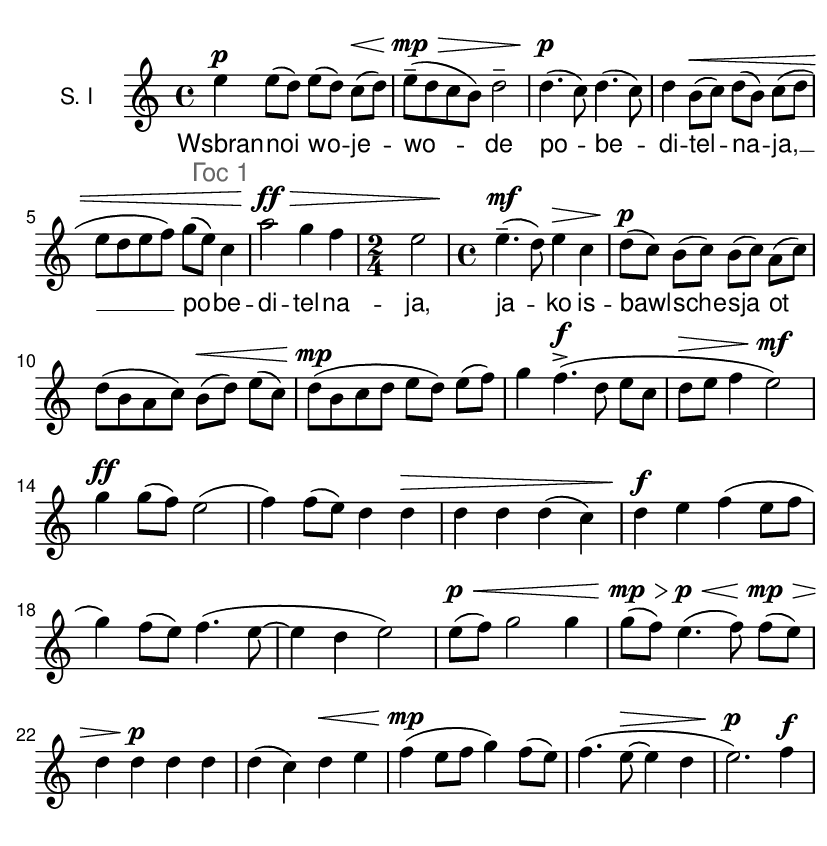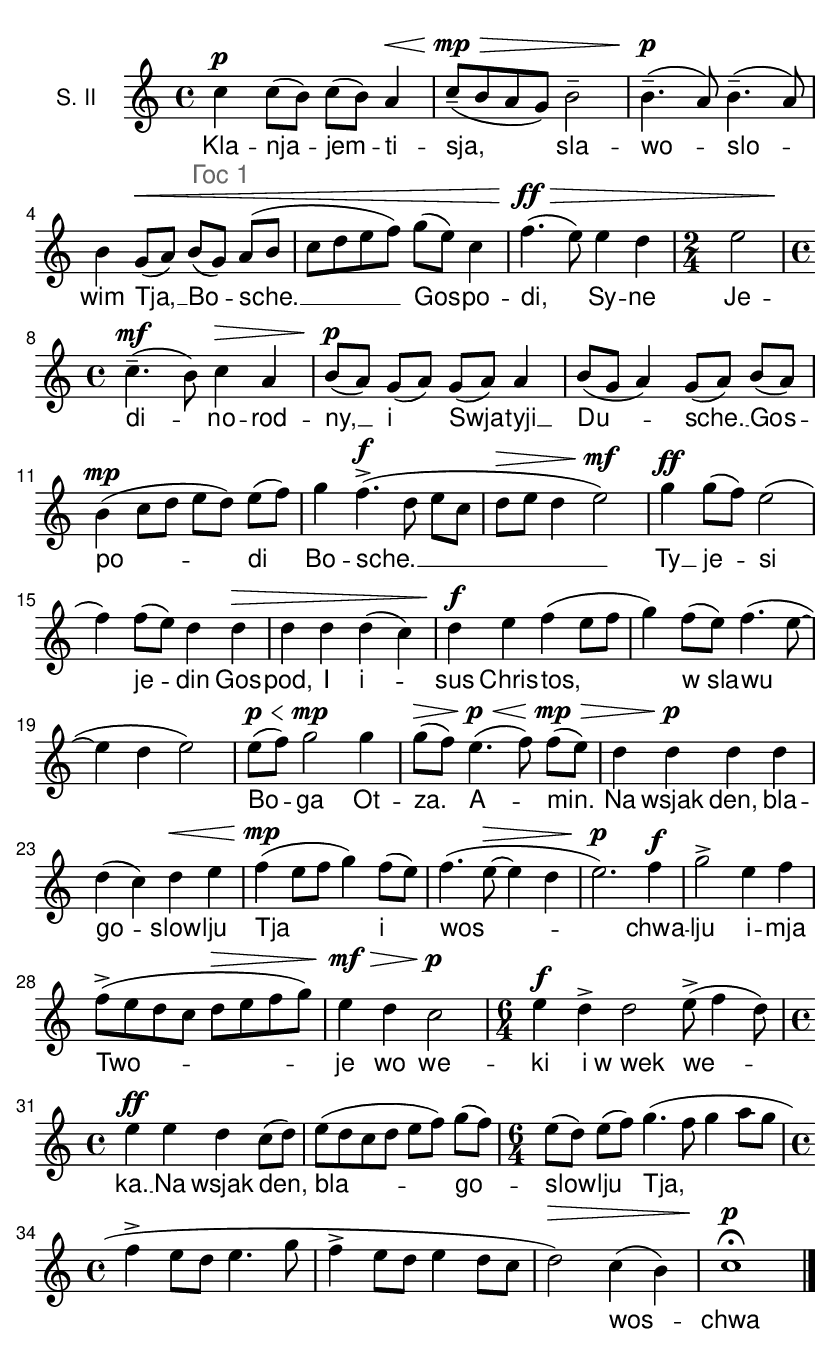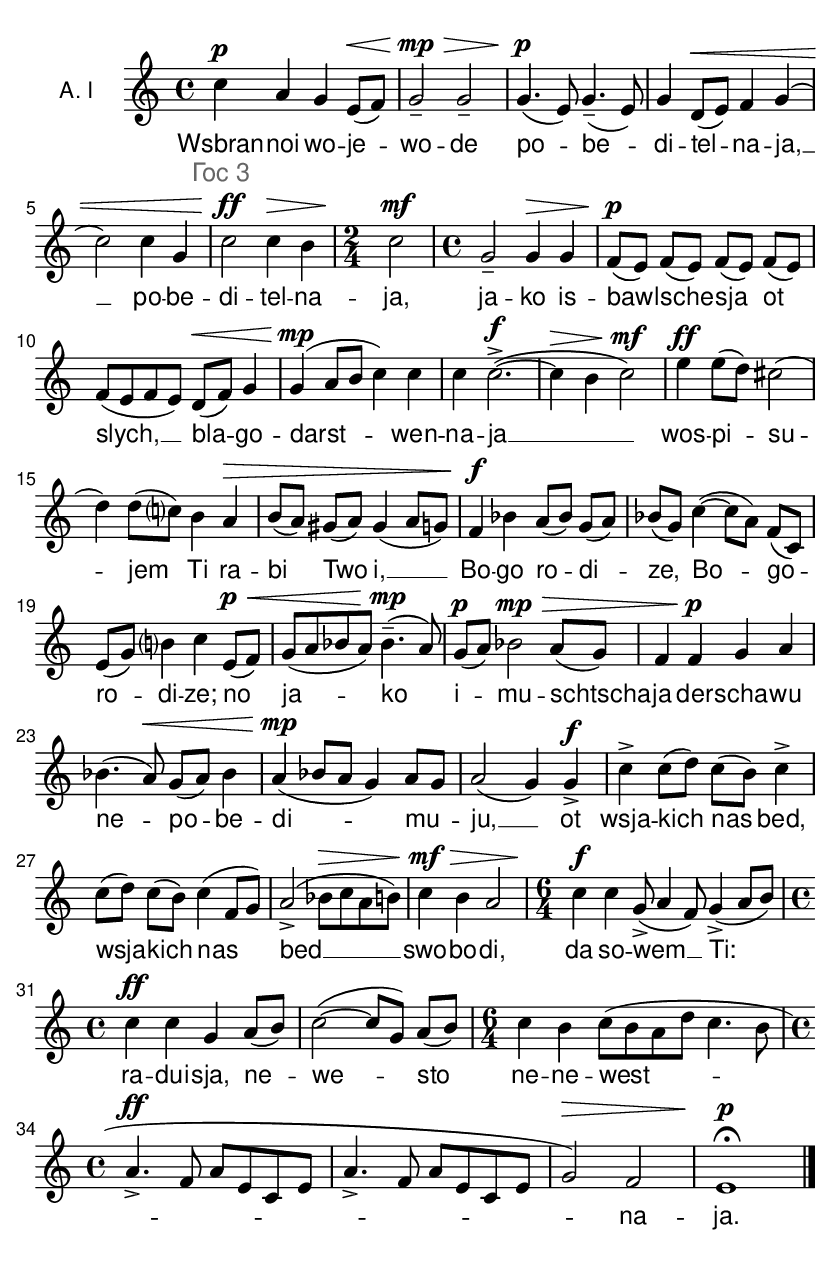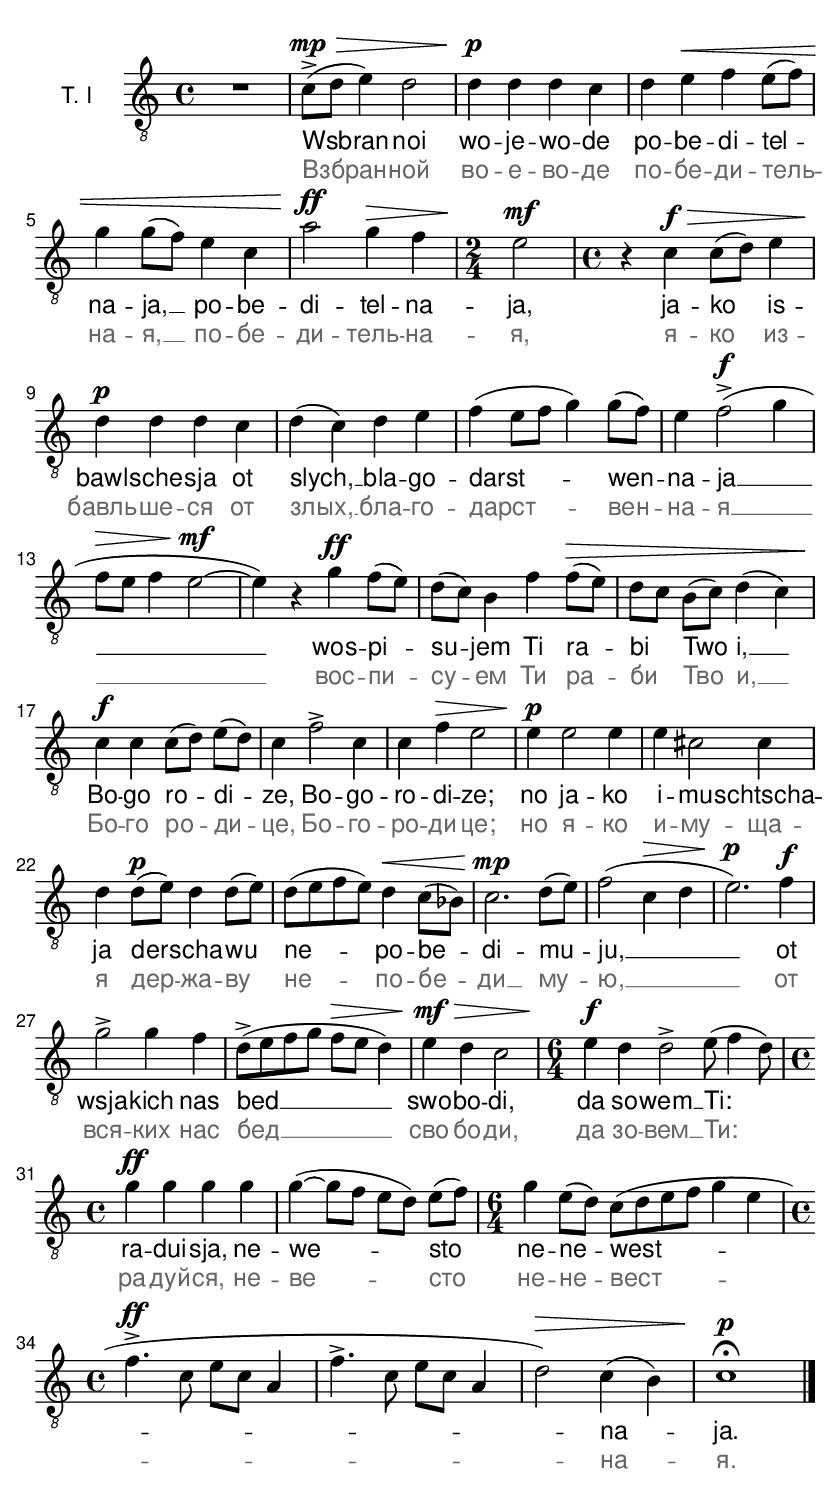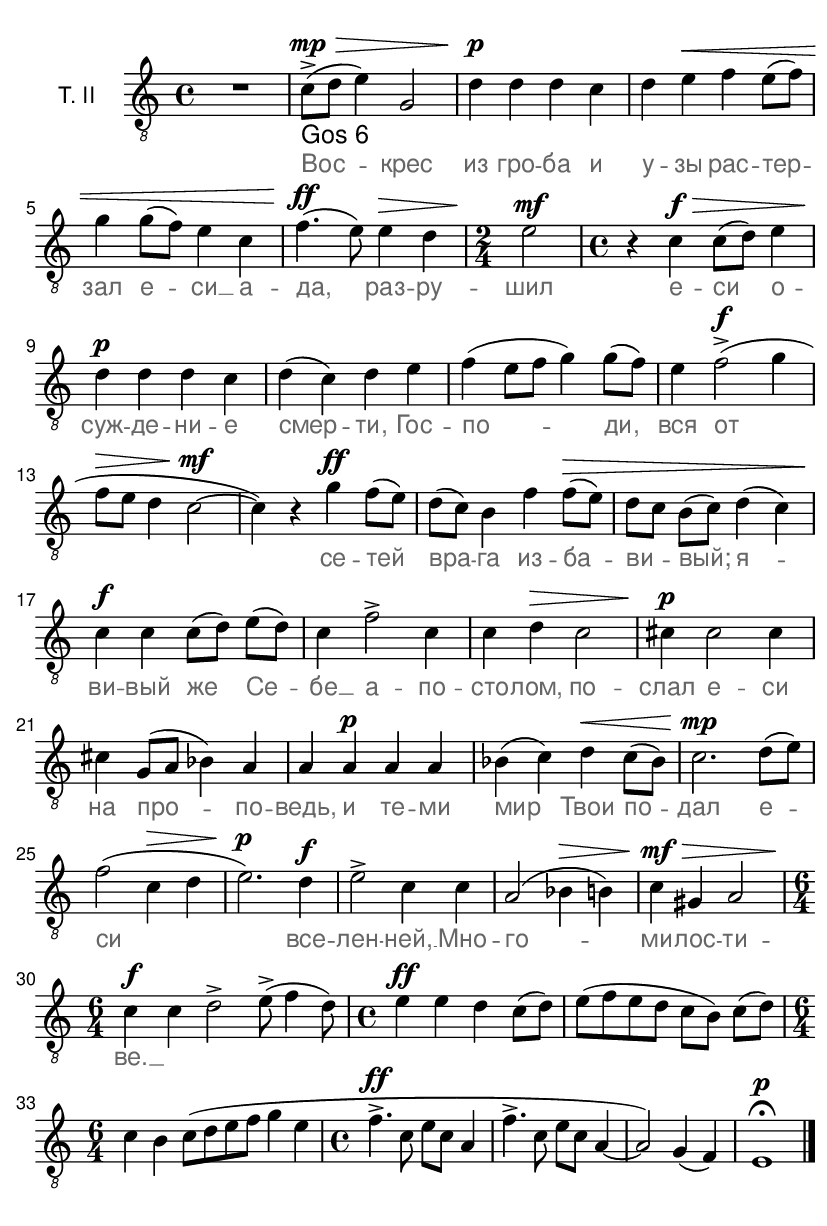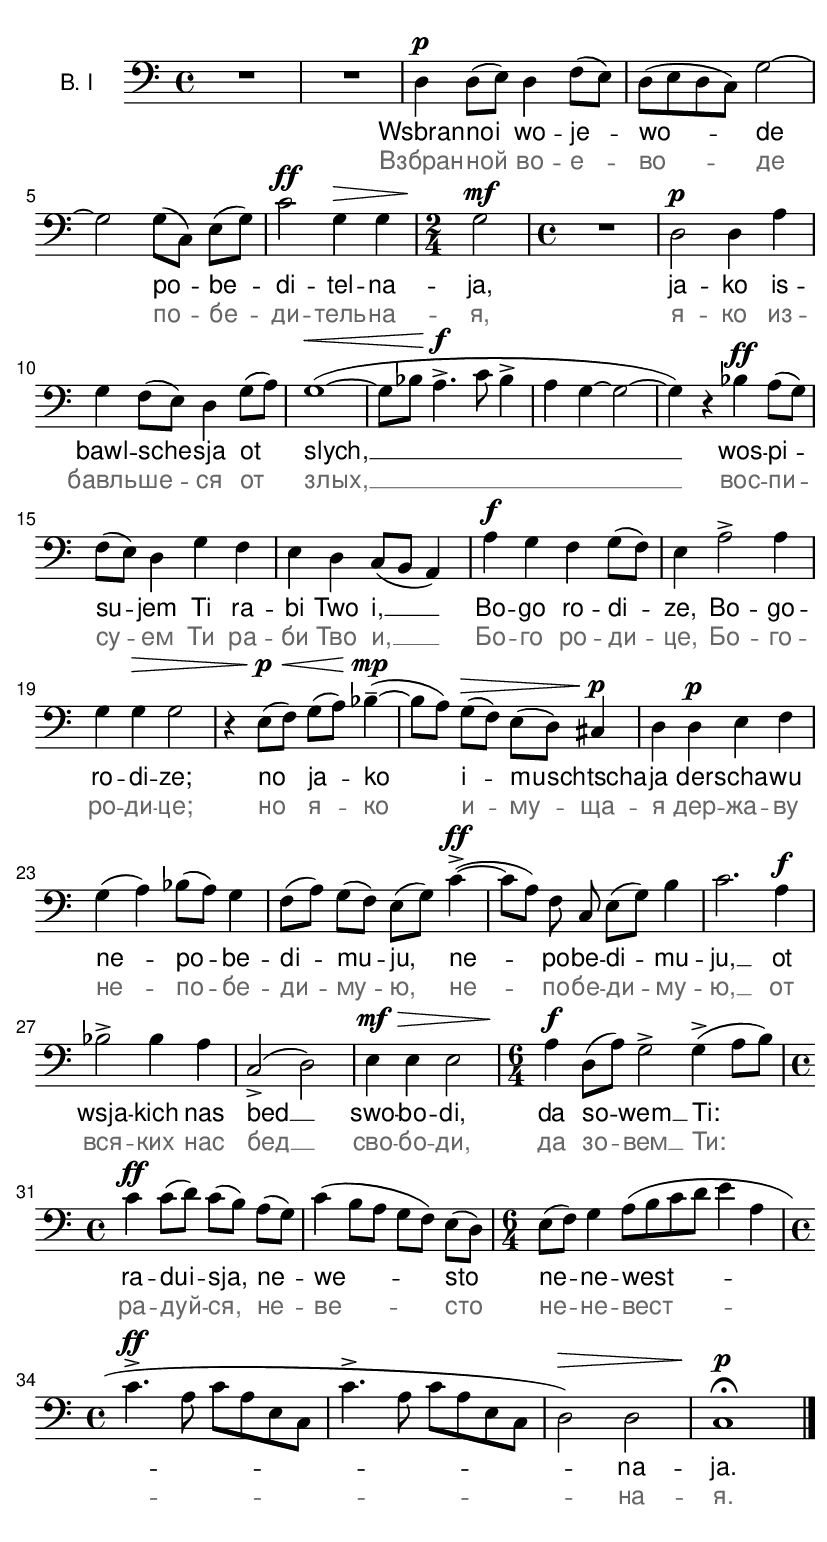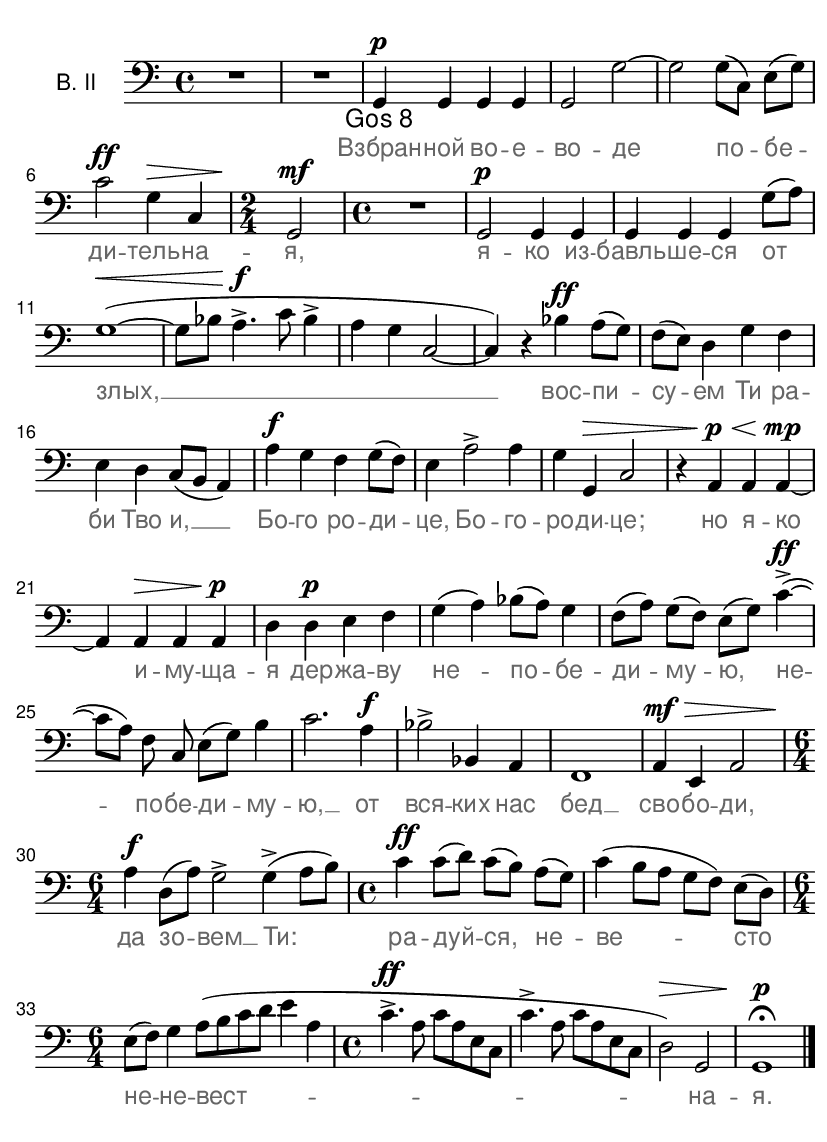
\version "2.18.2"


\header {
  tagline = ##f
}


\paper {
  paper-height = 300\mm
  paper-width = 140\mm
  top-margin = 8\mm
  bottom-margin = 2\mm
  left-margin = 6\mm
  right-margin = 2\mm


  fonts = #
  (make-pango-font-tree
   "'Noto Sans', Helvetica, Arial, sans-serif"
   "'Noto Sans', Helvetica, Arial, sans-serif"
   "'Inconsolata', 'Courier New', monospace"
   (/ (* staff-height pt) 2.5))

}

greyText = {
  \override Lyrics.LyricText  #'color =  #(x11-color 'grey40)
  \override Lyrics.LyricHyphen  #'color =  #(x11-color 'grey40)
  \override Lyrics.LyricExtender  #'color =  #(x11-color 'grey40)
}


global = {
  \key c \major
  \dynamicUp
  \autoBeamOff
  \accidentalStyle "modern-voice-cautionary"
  % \override Score.TimeSignature #'stencil = ##f
  \set Score.markFormatter = #format-mark-box-numbers
  \override Score.BarNumber #'break-visibility = #'#(#f #f #t)
}

\layout {

}

obreak = {}
opage ={}

sopranoOneVoice = \relative  e'' {
  \time 4/4
  e4 \p e8 ([ d8 )] e8 ([ d8 )] c8 \< ( [ d8 ) ] | % 2
  e8-- \mp \> ([ d8 c8 b8 )] d2  -- | % 3
  d4.( \p  c8 ) d4. ( c8 ) | % 4
  d4 b8 \<  [( c8 ]) d8 [ ( b8 )] c8 [( d8] \obreak | % 5
  e8  [ d8 e8 f8 ) ] g8 ( [ e8 )] c4 | % 6
  a'2 \ff \> g4  f4 | % 7
  \time 2/4
  e2  | % 8
  \time 4/4
  e4.-- \mf( d8 ) e4 \> c4 | % 9
  d8 \p ([ c8 )] b8 [( c8 ]) b8 [( c8 ]) a8 ( [ c8 ) ] |

  \opage %2
  d8 [( b8  a8 c8 ]) b8([\< d8)] e8([ c8)] | % 2
  d8\mp [( b8 c8 d8 ] e8 [ d8 ) ] e8[( f8]) |
  g4 f4.->\f ( d8 e8 [ c8 ] | % 4
  d8 [ \> e8 ] f4 e2 \mf) \obreak | % 5
  g4  \ff g8 ( [ f8 ) ] e2 ( | % 6
  f4 ) f8 ( [ e8 ) ] d4 d4 \> | % 7
  d4 d4 d4  ( c4 ) | % 8
  d4 \f e4 f4 ( e8 [ f8 ]

  \opage %3
   g4) f8 ( [ e8 ) ] f4. ( e8 ~ | % 2
  e4 d4 e2 ) | % 3
  e8 \p \< ( [ f8 ) ] g2  g4 | % 4
  g8 \mp \> ( [ f8 ) ] e4.( \p \< f8) f8 \mp \> ( [ e8 ) ] \obreak | % 5
  d4  d4 \p  d4 d4 | % 6
  d4 ( c4 ) d4 \< e4 | % 7
  f4 \mp ( e8 [ f8 ] g4 ) f8 ( [ e8 ) ] | % 8
  f4. ( e8\> ~ e4 d4 | % 9
  e2. \p) f4 \f


}


sopranoOneCyrillic = \lyricmode {
  "Гос 1"
}

%%% Do not edit. This file is generated automatically from 01_sopranoOneLyricsCyrillic.ly

sopranoOneLatinG = \lyricmode {
  Wsbran -- noi wo -- je -- wo -- de po -- be -- di -- tel -- na -- "ja," __
  po -- be -- di -- tel -- na -- "ja,"
  ja -- ko is -- bawl -- sche -- sja ot
}



sopranoTwoVoice = \relative  e'' {
  \time 4/4 |
  c4 \p c8 [( b8 ]) c8 [( b8 ]) a4 \< | % 2
  c8 -- \mp\> ([ b8 a8 g8 ]) b2  -- | % 3
  b4.--( \p a8) b4.--( a8 ) | % 4
  b4 g8 \< ([ a8 )] b8 [( g8 ]) a8( [ b8 ] \obreak |
  c8  [ d8 e8 f8 ) ] g8 ( [ e8 )] c4 | % 6
  f4.\ff \> ( e8 ) e4  d4 | % 7
  \time 2/4
  e2  | % 8
  \time 4/4
  c4.( \mf -- b8) c4 \> a4 | % 9
  b8 \p ([ a8 ]) g8 ([ a8 )] g8 ([ a8 )] a4

  \opage %2
  b8 ( [ g8  ] a4) g8 [( a8 ]) b8 [( a8 ]) | % 2
  b4\mp (  c8[ d8 ] e8 [ d8 ) ] e8[( f8]) |
  g4 f4.->\f ( d8 e8 [ c8 ] | % 4
  d8 [ \> e8 ] d4 e2 \mf) \obreak | % 5
  g4  \ff g8 ( [ f8 ) ] e2 ( | % 6
  f4 ) f8 ( [ e8 ) ] d4 d4 \> | % 7
  d4 d4 d4  ( c4 ) | % 8
  d4 \f e4 f4 ( e8 [ f8 ]

  \opage %3
  g4) f8 ( [ e8 ) ] f4. ( e8 ~ | % 2
  e4 d4 e2 ) | % 3
  e8 \p \< ( [ f8 ) ] g2 \mp  g4 | % 4
  g8  \> ( [ f8 ) ] e4.( \p \< f8) f8 \mp \> ( [ e8 ) ] \obreak | % 5
  d4  d4 \p  d4 d4 | % 6
  d4 ( c4 ) d4 \< e4 | % 7
  f4 \mp ( e8 [ f8 ] g4 ) f8 ( [ e8 ) ] | % 8
  f4. ( e8\> ~ e4 d4 | % 9
  e2. \p) f4 \f

  \opage %4
  g2 -> e4 f4  | % 2
  f8([ -> e8 d8 c8 ] d8[\> e8 f8 g8] )| % 3
  e4 \mf \> d4  c2 \p \obreak | % 4
  \time 6/4  e4 \f d4->  d2  e8( -> f4 d8) | % 5
  \time 4/4  e4 \ff e4 d4 c8 ( [ d8 ) ] | % 6
  e8 [( d8 c8 d8 ] e8 [ f8 ]) g8 ( [ f8 ) ] \obreak | % 7
  \time 6/4  e8 ( [ d8 ) ] e8 ( [ f8 ) ] g4. ( f8 g4 a8 [ g8 ] | % 8
  \time 4/4  f4  -> e8 [ d8 ] e4. g8 |
  f4 -> e8 [ d8 ] e4 d8 [ c8 ] |
  d2 \> ) c4 ( b4 ) | % 11
  c1 \p \fermata \bar "|."

}




sopranoTwoCyrillic = \sopranoOneCyrillic

%%% Do not edit. This file is generated automatically from 02_sopranoTwoLyricsCyrillic.ly

sopranoTwoLatinG = \lyricmode {
  Kla -- nja -- jem -- ti -- "sja," sla -- wo -- slo --  wim "Tja," __

  %page 2
  Bo -- "sche." __

  Gos -- po -- "di,"
  Sy -- ne  Je -- di -- no -- rod -- "ny," __

  %page 3
  i Swja -- tyji __

  Du -- "sche." __
  Gos -- po -- di Bo -- "sche." __

  Ty __

  %page 4
  je -- si je -- din Gos -- "pod,"
  I i -- sus Chris -- "tos," "w sla" -- wu Bo -- ga
  Ot -- "za."
  A -- "min."
  Na wsjak "den,"
  bla -- go -- slow -- lju "Tja"
  i wos -- chwa --
  lju i -- mja   Two -- je wo     we -- ki    i "w wek" we -- "ka." __

  %page 5
  Na wsjak den,  bla -- go -- slow -- lju Tja, wos -- chwa --
  lju i -- mja   Two -- je __ wo     we -- ki    i "w wek" we -- "ka." __

  Spo -- do -- "bi,"
  Gos -- po -- "di," "w den" sej so -- chra -- ni -- ti sja "nam,"

  %page 6
  "w den" sej __
  so -- chra -- ni -- ti -- sja "nam."
  Bu -- "di,"
  Gos -- po -- "di,"
  mi -- lost __ Two -- ja    na "nas,"
  ja -- ko -- sche u -- po -- wa -- chom na "Tja."

  Po -- mi -- luj -- "mja."
  Is -- ze --

  %page 7
  li __ du -- schu mo -- "ju." __
  "K Te" -- be __

  %page 8
  pri -- be -- "goch." __

  Gos -- po -- "di,"
  pri -- be -- schi -- schtsche byl __

  %page 9
  je -- si "nam."
  Is -- ze -- li du -- schu mo -- "ju," __
  ja --
  %page 10
  ko so -- gre -- schich Te -- "be," __
  na -- u -- tschi __ mja __
  two -- ri -- ti wo -- lju Two -- "ju,"
  ja -- ko Ty je -- si __ Bog __ "moj:"

  %page 11
  ja -- ko u Te -- be is -- totsch -- nik schi --  wo -- "ta,"
  wo swe -- te Two -- jem __ u -- srim "swet."
  Pro -- ba -- wi mi -- lost Two -- ju __ we __

  du -- schtschim "Tja."
  Swja -- ty Bo -- "sche,"
  Swja -- ty Krep -- "ki,"
  Swja -- ty bes -- smert -- "nmj,"
  po --

  %page 12
  mi -- luj "nas."
  Swja -- ty  Bo -- "sche,"
  Swja -- ty krep -- "ki,"
  Swja -- tyji bes -- smert -- "ny,"
  po -- mi -- luj "nas."

  Swja -- ty  Bo -- "sche,"
  Swja -- ty krep -- "ki,"
  Swja -- ty bes -- smert -- "ny,"
  po -- mi -- luj  "nas."
  Sla -- wa Ot -- zu i Sy -- nu i Swja -- to -- mu Du -- "chu,"

  %page 13
  i ny -- ne i pris -- no i wo we -- ki we -- "kow,"
  a -- "min."
  Swja -- ty bes --
  smert -- "ny,"
  po -- mi -- luj "nas."

  Swja -- ty Bo -- "sche,"
  Swja -- ty krep -- "ki,"
  Swja -- ty bes -- smert -- "ny,"
  po -- mi -- luj  "nas."


}



altoOneVoice = \relative c'' {
  \time 4/4
  c4 \p a4 g4 e8 \< ( [ f8 ) ] | % 2
  g2 \mp \> -- g2 -- | % 3
  g4.\p ( e8 ) g4. ( -- e8 ) | % 4
  g4 d8 \<  ( [ e8 ) ] f4 g4 ( \obreak | % 5
  c2)  c4 g4 | % 6
  c2 \ff  c4 \> b4 | % 7
  \time 2/4  c2 \mf | % 8
  \time 4/4  g2 -- g4 \> g4 | % 9
  f8  \p [( e8 ) ] f8 ( [ e8 ) ] f8 ( [ e8 ) ] f8 ( [ e8 ) ]

  \opage %2
  f8 ( [ e8 f8 e8 ) ] d8 \< ( [ f8 ) ] g4 | % 2
  g4 \mp ( a8 [ b8 ] c4 ) c4 |
  c4 c2. -> \f ( ~ |
  c4 \> b4 c2 \mf ) \obreak | % 5
  e4  \ff e8 ( [ d8 ) ] cis2 ( | % 6
  d4 ) d8 ( [ c8 ) ] b4 a4\> | % 7
  b8 [( a8 ]) gis8 [( a8 ]) gis4 ( a8 [ g8 ) ] | % 8
  f4 \f bes4 a8 [( bes8 ]) g8 ( [ a8 ) ]

  \opage %3
  bes8 [( g8 ]) c4 ( ~ c8[ a8] ) f8 ( [ c8 ) ] | % 2
  e8 ( [ g8 ) ] b4 c4 e,8 \p \< ( [ f8 ) ] | % 3
  g8  ( [ a8 bes8 a8 ) ] bes4. \mp ( -- a8 ) | % 4
  g8 \p ( [ a8 ) ] bes2  \mp \> a8 ( [ g8 ) ] \obreak  | % 5
  f4  f4 \p g4 a4 | % 6
  bes4. ( a8 \< ) g8  ( [ a8 ] ) bes4 | % 7
  a4 \mp (  bes8 [ a8 ] g4 ) a8 [ g8 ] | % 8
  a2 ( g4 ) g4-> \f -> | % 9
  c4 -> c8 ( [ d8 ) ] c8 ( [ b8 ) ] c4 -> |

  \opage %4
  c8 [( d8  ]) c8 ( [ b8 ) ] c4 ( f,8 [ g8 ) ] | % 2
  a2 ->( bes8\> [ c8 a8 b8 ]) | % 3
  c4 \mf \> b4 a2  \obreak | % 4
  \time 6/4
  c4\f c4 g8 ( -> a4 f8 ) g4->  ( a8 [ b8 ) ] | % 5
  \time 4/4
  c4 \ff  c4 g4 a8 [( b8 ]) | % 6
  c2 ( ~ c8[ g8] ) a8 ( [ b8 ) ] \obreak | % 7
  \time 6/4
  c4 b4 c8 ( [ b8 a8 d8 ] c4. b8 | % 8
  \time 4/4
  a4. \ff -> f8 a8 [ e8 c8 e8 ] | % 9
  a4. -> f8 a8 [ e8 c8 e8 ] |
  g2 \>  ) f2 | % 11
  e1 \p \fermata \bar "|."
}



altoOneCyrillic = \lyricmode {
  "Гос 3"
}

%%% Do not edit. This file is generated automatically from 03_altoOneLyricsCyrillic.ly

altoOneLatinG = \lyricmode {
  Wsbran -- noi wo -- je -- wo -- de po -- be -- di -- tel -- na -- "ja," __
  po -- be -- di -- tel -- na -- "ja,"
  ja -- ko is -- bawl -- sche -- sja ot

  %page 2
  "slych," __
  bla -- go -- darst -- wen -- na -- ja __
  wos -- pi -- su -- jem
  Ti ra -- bi Two "i," __
  Bo -- go ro --

  %page 3
  di -- "ze,"
  Bo -- go -- ro -- di -- "ze;"
  no ja -- ko i -- mu -- schtscha --
  ja der -- scha -- wu  ne -- po -- be -- di -- mu -- "ju," __
  ot    wsja -- kich nas "bed,"

  %page 4
  wsja -- kich nas bed __
  swo -- bo -- "di,"
  da so -- wem __ "Ti:"
  ra -- dui -- "sja,"
  ne -- we -- sto
  ne -- ne -- west -- na -- "ja."

}



altoTwoVoice = \relative c'' {
  c
}

altoTwoVerse = \lyricmode {
  
}

altoTwoCyrillic = \lyricmode {
  

}


altoTwoCyrillic = \altoOneCyrillic

%%% Do not edit. This file is generated automatically from 04_altoTwoLyricsCyrillic.ly

altoTwoLatinG = \altoOneLatinG


tenoreOneVoice = \relative c' {
  \time 4/4
  R1 | % 2
  c8 \mp\> ( -> [ d8 ] e4 ) d2 | % 3
  d4 \p d4 d4 c4 | % 4
  d4 e4 \< f4 e8 ( [ f8 ) ] \obreak | % 5
  g4  g8 ( [ f8 ) ] e4 c4 | % 6
  a'2 \ff g4 \> f4 | % 7
  \time 2/4
  e2 \mf | % 8
  \time 4/4  r4 c4 \f \> c8 ( [ d8 ) ] e4  | % 9
  d4\p  d4 d4 c4

  \opage %2
  d4 ( c4  ) d4 e4 | % 2
  f4 ( e8 [ f8 ] g4 ) g8 ( [ f8 ) ] | % 3
  e4 f2 \f ( -> g4 | % 4
  f8\> [ e8 ] f4 e2\mf ~ \obreak | % 5
  e4 ) r4 g4 \ff f8 ( [ e8 ) ] | % 6
  d8 ( [ c8 ) ] b4 f'4 f8\> ( [ e8 ) ] | % 7
  d8 [ c8 ] b8 ( [ c8 ) ] d4 ( c4 )  | % 8
  c4 \f c4 c8 ( [ d8 ) ] e8 ( [ d8 ) ] |

  \opage %3
  c4 f2 ->  c4 | % 2
  c4 f4 \> e2 | % 3
  e4 \p e2 e4 | % 4
  e4 cis2 cis4 \obreak | % 5
  d4 d8 \p ( [ e8 ] )d4  d8 ( [ e8 ) ] | % 6
  d8 ( [ e8 f8 e8 ) ] d4 \< c8[( bes8)] | % 7
  c2.\mp d8 ( [ e8 ) ] | % 8
  f2 ( c4 \> d4 | % 9
  e2.) \p f4 \f |

  \opage %4
  g2 -> g4  f4 | % 2
  d8 ( ->[ e8 f8 g8 ] f8\> [ e8 ] d4 ) | % 3
  e4 \mf \> d4  c2 \obreak | % 4
  \time 6/4
  e4  \f d4 d2 -> e8 ( f4 d8 ) | % 5
  \time 4/4
  g4 \ff g4 g4 g4 | % 6
  g4 ( ~ g8 [ f8 ] e8 [ d8 ) ] e8 ([ f8 ]) \obreak | % 7
  \time 6/4  g4 e8 ( [ d8 ) ] c8 ( [ d8 e8 f8 ] g4 e4 | % 8
  \time 4/4  | % 8
  f4. \ff -> c8 e8 [ c8 ] a4 | % 9
  f'4. -> c8 e8 [ c8 ] a4 |
  d2 )\>  c4( b4) | % 11
  c1 \p \fermata \bar "|."
}



tenoreOneCyrillic = \lyricmode {
  Взбран -- ной во -- е -- во -- де по -- бе -- ди -- тель -- на -- "я," __
  по -- бе -- ди -- тель -- на -- "я,"
  я -- ко из -- бавль -- ше -- ся от

  %page 2
  "злых," __
  бла -- го -- дарст -- вен -- на -- я __
  вос -- пи -- су -- ем
  Ти ра -- би Тво "и," __
  Бо -- го ро --

  %page 3
  ди -- "це,"
  Бо -- го -- ро -- ди -- "це;"
  но я -- ко и -- му -- ща --
  я дер -- жа -- ву  не -- по -- бе -- ди __ му -- "ю," __
  от    

  %page 4
  вся -- ких нас бед __
  сво -- бо -- "ди,"
  да зо -- вем __ "Ти:"
  ра -- дуй -- "ся,"
  не -- ве -- сто
  не -- не -- вест -- на -- "я."

}

%%% Do not edit. This file is generated automatically from 05_tenoreOneLyricsCyrillic.ly

tenoreOneLatinG = \lyricmode {
  Wsbran -- noi wo -- je -- wo -- de po -- be -- di -- tel -- na -- "ja," __
  po -- be -- di -- tel -- na -- "ja,"
  ja -- ko is -- bawl -- sche -- sja ot

  %page 2
  "slych," __
  bla -- go -- darst -- wen -- na -- ja __
  wos -- pi -- su -- jem
  Ti ra -- bi Two "i," __
  Bo -- go ro --

  %page 3
  di -- "ze,"
  Bo -- go -- ro -- di -- "ze;"
  no ja -- ko i -- mu -- schtscha --
  ja der -- scha -- wu  ne -- po -- be -- di -- mu -- "ju," __
  ot    

  %page 4
  wsja -- kich nas bed __
  swo -- bo -- "di,"
  da so -- wem __ "Ti:"
  ra -- dui -- "sja,"
  ne -- we -- sto
  ne -- ne -- west -- na -- "ja."

}


tenoreTwoVoice = \relative c' {
  \time 4/4
  R1 | % 2
  c8 \mp\> ( -> [ d8 ] e4 ) g,2 | % 3
  d'4 \p d4 d4 c4 | % 4
  d4 e4 \< f4 e8 ( [ f8 ) ] \obreak | % 5
  g4  g8 ( [ f8 ) ] e4 c4 | % 6
  f4. \ff ( e8 ) e4 \> d4 | % 7
  \time 2/4
  e2 \mf | % 8
  \time 4/4  r4 c4 \f \> c8 ( [ d8 ) ] e4  | % 9
  d4\p  d4 d4 c4

  \opage %2
  d4 ( c4  ) d4 e4 | % 2
  f4 ( e8 [ f8 ] g4 ) g8 ( [ f8 ) ] | % 3
  e4 f2 \f ( -> g4 | % 4
  f8\> [ e8 ] d4 c2\mf ~ \obreak | % 5
  c4 ) r4 g'4 \ff f8 ( [ e8 ) ] | % 6
  d8 ( [ c8 ) ] b4 f'4 f8\> ( [ e8 ) ] | % 7
  d8 [ c8 ] b8 ( [ c8 ) ] d4 ( c4 )  | % 8
  c4 \f c4 c8 ( [ d8 ) ] e8 ( [ d8 ) ] |

  \opage %3
  c4 f2 ->  c4 | % 2
  c4 d4 \> c2 | % 3
  cis4  \p cis2 cis4 | % 4
  cis4 g8 ( [ a8 ] bes4 ) a4 \obreak | % 5
  a4 a4 \p a4 a4 | % 6
  bes4( c4) d4 \< c8 [( bes8 ]) |
  c2.\mp d8 ( [ e8 ) ] | % 8
  f2 ( c4 \> d4 | % 9
  e2.) \p d4 \f |

  \opage %4
  e2 -> c4  c4 | % 2
  a2 ( bes4 \> b4 ) | % 3
  c4 \mf \> gis4 a2 \obreak |
  \time 6/4
  c4  \f c4 d2 -> e8-> ( f4 d8 ) | % 5
  \time 4/4
  e4 \ff e4 d4 c8 ( [ d8 ) ] | % 6
  e8 ( [ f8 e8 d8 ] c8 [ b8 ) ] c8 [( d8 ]) \obreak | % 7
  \time 6/4
  c4 b4 c8 ( [ d8 e8 f8 ] g4 e4 | % 8
  \time 4/4
  f4. \ff -> c8 e8 [ c8 ] a4 | % 9
  f'4. -> c8 e8 [ c8 ] a4 ~ |
  a2 ) g4 ( f4 ) | % 11
  e1 \p \fermata \bar "|."

}



tenoreTwoCyrillic = \lyricmode {
  Вос -- крес из гро -- ба и у -- зы рас -- тер --
  зал е -- си __ а -- "да,"
  раз -- ру -- шил

  %p2
  е -- си о -- суж -- де --  ни -- е смер -- "ти,"
  Гос -- по -- "ди,"
  вся от се -- тей вра -- га из -- ба -- ви -- "вый;"
  я -- ви -- вый же Се -- бе __ а -- по -- сто -- "лом,"
  
  %p3
  по -- слал е -- си на про -- по -- "ведь,"
  и те -- ми мир Твои по -- дал е -- си все -- лен -- "ней," __

  Мно -- го -- ми -- лос -- ти -- "ве." __
}


tenoreTwoLatinG = \lyricmode {
  "Gos 6"
}


bassoOneVoice = \relative d {
  \time 4/4 R1*2 | % 3
  d4 \p d8 ( [ e8 ]) d4  f8 ( [ e8 ) ] | % 4
  d8 ( [ e8 d8 c8 ) ] g'2 ~ \obreak | % 5
  g2 g8 ( [ c,8 ) ] e8 ( [ g8 ) ] | % 6
  c2 \ff g4 \> g4 | % 7
  \time 2/4  g2 \mf | % 8
  \time 4/4  R1 | % 9
  d2 \p d4 a'4

  \opage %2
  g4 f8 ( [ e8 ) ] d4 g8 [( a8]) | % 2
  g1 (\< ~ | % 3
  g8 [ bes8  ] a4.\f -> c8 bes4 -> | % 4
  a4 g4 ~ g2 ~ \obreak | % 5
  g4 ) r4 bes4 \ff a8 ( [ g8 ) ] | % 6
  f8 ( [ e8 ) ] d4 g4 f4 | % 7
  e4 d4 c8 ( [ b8 ] a4 ) | % 8
  a'4 \f g4 f4 g8 ( [ f8 ) ] |

  \opage %3
  e4 a2 -> a4 | % 2
  g4 g4 \> g2 | % 3
  r4  e8 \p \< ( [ f8 ) ] g8 ( [ a8 ) ] bes4 -- \mp ( ~ | % 4
  bes8 [ a8 ) ] g8 \> ( [ f8  ]) e8 [( d8 ]) cis4 \p  \obreak | % 5
  d4 d4 \p e4 f4 | % 6
  g4 ( a4 ) bes8 ( [ a8 ) ] g4 | % 7
  f8 ( [ a8 ) ] g8 ( [ f8 ) ] e8 ( [ g8 ) ] c4-> \ff ( ~ | % 8
  c8 [ a8 ) ] f8 c8 e8 ( [ g8 ) ] b4 | % 9
  c2. a4 \f

  \opage %4
  bes2-> bes4  a4 | % 2
  c,2 ( -> d2 ) | % 3
  e4 \mf \> e4 e2 \obreak | % 4
  \time 6/4
  a4 \f d,8 ( [ a'8 ) ] g2-> g4 ( -> a8 [ b8 ) ] | % 5
  \time 4/4
  c4 \ff c8 ( [ d8 ) ] c8 ( [ b8 ) ] a8 (  [ g8 ) ] | % 6
  c4 ( b8 [ a8 ] g8 [ f8 ) ] e8 [( d8 ]) \obreak | % 7
  \time 6/4
  e8 ( [ f8 ) ] g4 a8 ( [ b8 c8 d8 ] e4 a,4 | % 8
  \time 4/4  c4. \ff -> a8 c8 [ a8 e8 c8 ] | % 9
  c'4. -> a8 c8 [ a8 e8 c8 ] |
  d2 \> ) d2 | % 11
  c1 \p \fermata \bar "|."
}


bassoOneCyrillic = \lyricmode {
  Взбран -- ной во -- е -- во -- де по -- бе -- ди -- тель -- на -- "я,"
  я -- ко из

  %page 2
  -- бавль -- ше -- ся от   "злых," __
  вос -- пи -- су -- ем
  Ти ра -- би Тво "и," __
  Бо -- го ро --
  ди --

  %page 3
  "це,"
  Бо -- го -- ро -- ди -- "це;"
  но я -- ко и -- му -- ща --
  я дер -- жа -- ву  не -- по -- бе -- ди -- му -- "ю,"
  не -- по -- бе -- ди -- му -- "ю," __ от

  %page 4
  вся -- ких нас бед __
  сво -- бо -- "ди,"
  да зо -- вем __ "Ти:"
  ра -- дуй -- "ся,"
  не -- ве -- сто
  не -- не -- вест -- на -- "я."
}

%%% Do not edit. This file is generated automatically from 07_bassoOneLyricsCyrillic.ly

bassoOneLatinG = \lyricmode {
  Wsbran -- noi wo -- je -- wo -- de po -- be -- di -- tel -- na -- "ja,"
  ja -- ko is

  %page 2
  -- bawl -- sche -- sja ot   "slych," __
  wos -- pi -- su -- jem
  Ti ra -- bi Two "i," __
  Bo -- go ro --
  di --

  %page 3
  "ze,"
  Bo -- go -- ro -- di -- "ze;"
  no ja -- ko i -- mu -- schtscha --
  ja der -- scha -- wu  ne -- po -- be -- di -- mu -- "ju,"
  ne -- po -- be -- di -- mu -- "ju," __ ot

  %page 4
  wsja -- kich nas bed __
  swo -- bo -- "di,"
  da so -- wem __ "Ti:"
  ra -- dui -- "sja,"
  ne -- we -- sto
  ne -- ne -- west -- na -- "ja."
}


bassoTwoVoice = \relative d {
  \time 4/4 R1*2 | % 3
  g,4 \p g4 g4 g4 | % 4
  g2 g'2 ~ \obreak |

  g2 g8 ( [ c,8 ) ] e8 ( [ g8 ) ] | % 6
  c2 \ff g4 \> c,4 | % 7
  \time 2/4  g2 \mf | % 8
  \time 4/4  R1 | % 9
  g2 \p g4 g4

  \opage %2
  g4 g4 g4 g'8 [( a8]) | % 2
  g1 (\< ~ | % 3
  g8 [ bes8  ] a4.\f -> c8 bes4 -> | % 4
  a4 g4  c,2 ~ \obreak | % 5
  c4 ) r4 bes'4 \ff a8 ( [ g8 ) ] | % 6
  f8 ( [ e8 ) ] d4 g4 f4 | % 7
  e4 d4 c8 ( [ b8 ] a4 ) | % 8
  a'4 \f g4 f4 g8 ( [ f8 ) ] |

  \opage %3
  e4 a2 -> a4 | % 2
  g4 g,4 \> c2 | % 3

  r4  a4 \p \< a4 a4 \mp ~ | % 4
  a4 a4 \> a4 a4 \p \obreak

  d4 d4 \p e4 f4 | % 6
  g4 ( a4 ) bes8 ( [ a8 ) ] g4 | % 7
  f8 ( [ a8 ) ] g8 ( [ f8 ) ] e8 ( [ g8 ) ] c4-> \ff ( ~ | % 8
  c8 [ a8 ) ] f8 c8 e8 ( [ g8 ) ] b4 | % 9
  c2. a4 \f

  \opage %4
  bes2-> bes,4  a4 | % 2
  f1 | % 3
  a4 \mf \> e4 a2 \obreak | % 4
  \time 6/4
  a'4 \f d,8 ( [ a'8 ) ] g2-> g4 ( -> a8 [ b8 ) ] | % 5
  \time 4/4
  c4 \ff c8 ( [ d8 ) ] c8 ( [ b8 ) ] a8 (  [ g8 ) ] | % 6
  c4 ( b8 [ a8 ] g8 [ f8 ) ] e8 [( d8 ]) \obreak | % 7
  \time 6/4
  e8 ( [ f8 ) ] g4 a8 ( [ b8 c8 d8 ] e4 a,4 | % 8
  \time 4/4  c4. \ff -> a8 c8 [ a8 e8 c8 ] | % 9
  c'4. -> a8 c8 [ a8 e8 c8 ] |
  d2 \> ) g,2 | % 11
  g1 \p \fermata \bar "|."
}

bassoTwoCyrillic = \bassoOneCyrillic

bassoTwoLatinG = \lyricmode {
  "Gos 8"
}



%---------- Soprano-------------------------------
\book {
  \bookOutputName "01_sopranoOne"
  \score {
    \new Staff \with {
      instrumentName = "S. I"
    } { \global \sopranoOneVoice }
    \addlyrics { \sopranoOneLatinG }
    \addlyrics { \greyText \sopranoOneCyrillic }
  }
}

\book {
  \bookOutputName "02_sopranoTwo"
  \score {
    \new Staff \with {
      instrumentName = "S. II"
    } { \global \sopranoTwoVoice }
    \addlyrics { \sopranoTwoLatinG }
    \addlyrics { \greyText \sopranoTwoCyrillic }
  }
}

%---------- Alto -------------------------------
\book {
  \bookOutputName "03_altoOne"
  \score {

    \new Staff \with {
      instrumentName = "A. I"
    } { \global  \altoOneVoice }
    \addlyrics { \altoOneLatinG }
    \addlyrics { \greyText \altoOneCyrillic }
  }
}
\book {
  \bookOutputName "04_altoTwo"
  \score {
    \new Staff \with {
      instrumentName = "A. II"
    } { \global  \altoTwoVoice }
    \addlyrics { \altoTwoLatinG }
    \addlyrics { \greyText \altoTwoCyrillic}
  }
}

%---------- Tenore -------------------------------
\book {
  \bookOutputName "05_tenoreOne"
  \score {
    \new Staff \with {
      instrumentName = "T. I"
    } {\clef "treble_8" \global \tenoreOneVoice }
    \addlyrics { \tenoreOneLatinG }
    \addlyrics { \greyText \tenoreOneCyrillic }
  }
}
\book {
  \bookOutputName "06_tenoreTwo"
  \score {
    \new Staff \with {
      instrumentName = "T. II"
    } { \clef "treble_8" \global  \tenoreTwoVoice }
    \addlyrics { \tenoreTwoLatinG }
    \addlyrics { \greyText \tenoreTwoCyrillic }
  }
}
%---------- Basso -------------------------------
\book {
  \bookOutputName "07_bassoOne"
  \score {
    \new Staff \with {
      instrumentName = "B. I"
    } { \clef bass \global  \bassoOneVoice }
    \addlyrics { \bassoOneLatinG }
    \addlyrics { \greyText \bassoOneCyrillic }
  }
}

\book {
  \bookOutputName "08_bassoTwo"
  \score {
    \new Staff \with {
      instrumentName = "B. II"
    } { \clef bass \global  \bassoTwoVoice }
    \addlyrics { \bassoTwoLatinG }
    \addlyrics { \greyText \bassoTwoCyrillic }
  }
}

%}